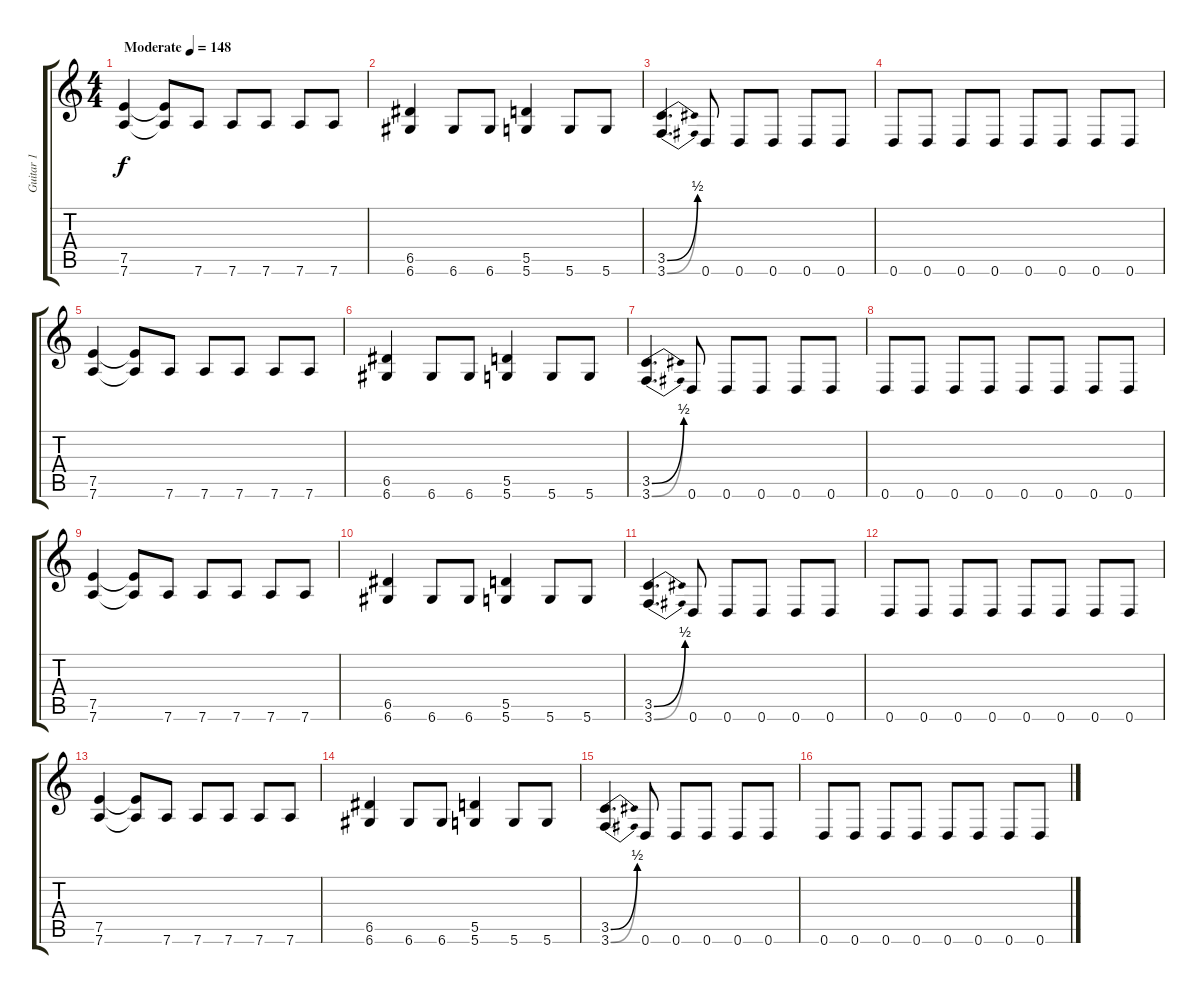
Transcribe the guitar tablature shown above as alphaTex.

\track ("Guitar 1" "Guitar 1") {instrument distortionguitar}
\staff {score tabs}
\tuning (E4 B3 G3 D3 A2 D2) {hide}
\ts (4 4)
\tempo (148 "Moderate")
\clef g2
\ks c
(7.5 7.6).4{dy f instrument distortionguitar} (7.5{t} 7.6{t}).8 7.6.8 7.6.8 7.6.8 7.6.8 7.6.8 |
(6.5 6.6).4 6.6.8 6.6.8 (5.5 5.6).4 5.6.8 5.6.8 |
(3.5{be (bend 0 0 60 2)} 3.6{be (bend 0 0 60 2)}).4{d} 0.6.8 0.6.8 0.6.8 0.6.8 0.6.8 |
0.6.8 0.6.8 0.6.8 0.6.8 0.6.8 0.6.8 0.6.8 0.6.8 |
(7.5 7.6).4 (7.5{t} 7.6{t}).8 7.6.8 7.6.8 7.6.8 7.6.8 7.6.8 |
(6.5 6.6).4 6.6.8 6.6.8 (5.5 5.6).4 5.6.8 5.6.8 |
(3.5{be (bend 0 0 60 2)} 3.6{be (bend 0 0 60 2)}).4{d} 0.6.8 0.6.8 0.6.8 0.6.8 0.6.8 |
0.6.8 0.6.8 0.6.8 0.6.8 0.6.8 0.6.8 0.6.8 0.6.8 |
(7.5 7.6).4 (7.5{t} 7.6{t}).8 7.6.8 7.6.8 7.6.8 7.6.8 7.6.8 |
(6.5 6.6).4 6.6.8 6.6.8 (5.5 5.6).4 5.6.8 5.6.8 |
(3.5{be (bend 0 0 60 2)} 3.6{be (bend 0 0 60 2)}).4{d} 0.6.8 0.6.8 0.6.8 0.6.8 0.6.8 |
0.6.8 0.6.8 0.6.8 0.6.8 0.6.8 0.6.8 0.6.8 0.6.8 |
(7.5 7.6).4 (7.5{t} 7.6{t}).8 7.6.8 7.6.8 7.6.8 7.6.8 7.6.8 |
(6.5 6.6).4 6.6.8 6.6.8 (5.5 5.6).4 5.6.8 5.6.8 |
(3.5{be (bend 0 0 60 2)} 3.6{be (bend 0 0 60 2)}).4{d} 0.6.8 0.6.8 0.6.8 0.6.8 0.6.8 |
0.6.8 0.6.8 0.6.8 0.6.8 0.6.8 0.6.8 0.6.8 0.6.8
